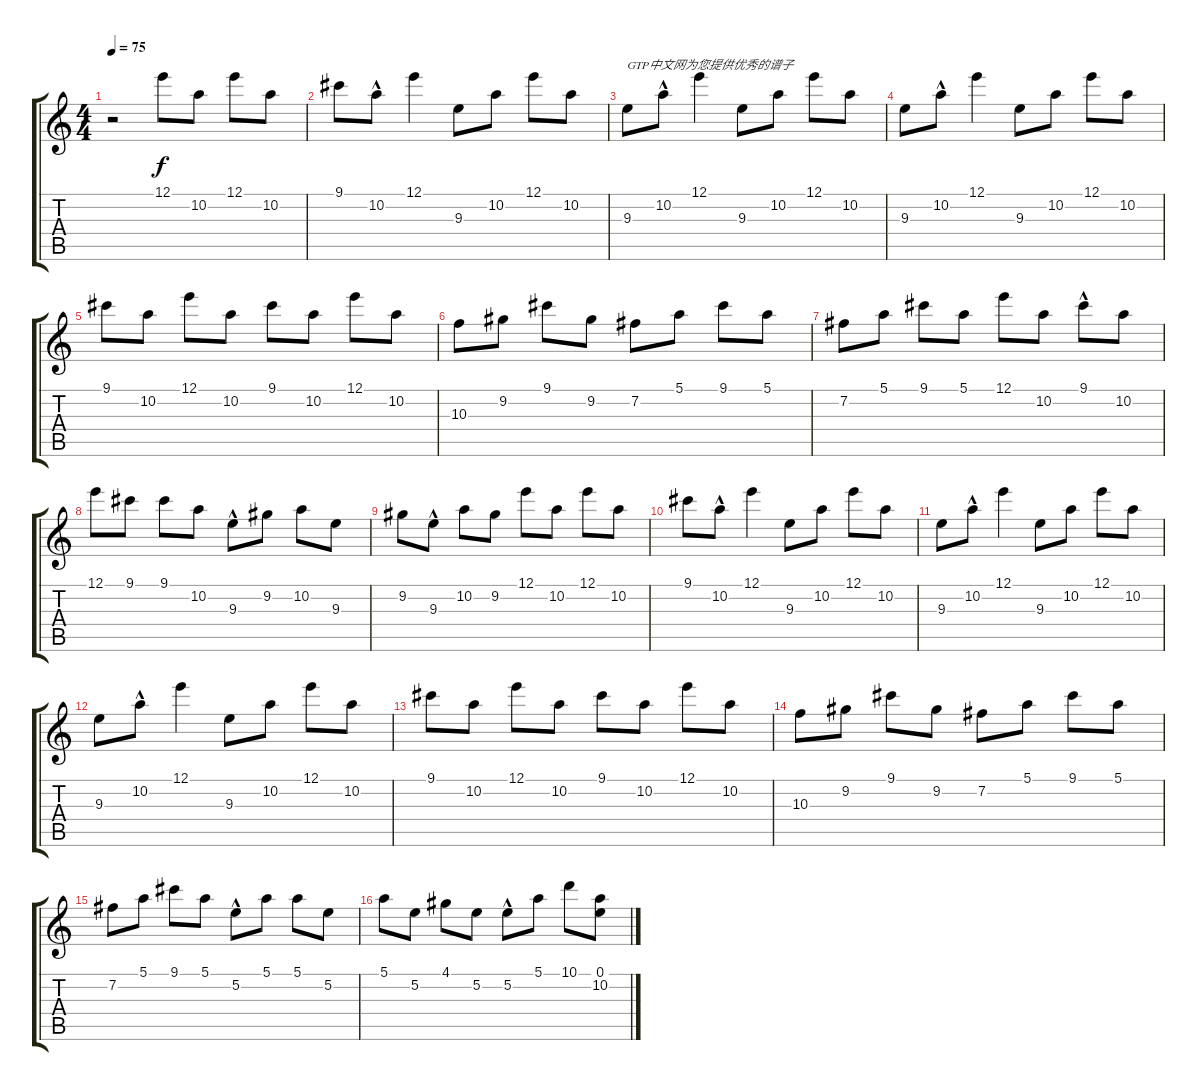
\track "" {instrument electricguitarjazz}
\staff {score tabs}
\tuning (E4 B3 G3 D3 A2 E2) {hide}
\ts (4 4)
\tempo 75
\clef g2
\ks c
r.2{dy f instrument electricguitarjazz} 12.1.8 10.2.8 12.1.8 10.2.8 |
9.1.8 10.2{hac}.8 12.1.4 9.3.8 10.2.8 12.1.8 10.2.8 |
9.3.8{txt "GTP中文网为您提供优秀的谱子"} 10.2{hac}.8 12.1.4 9.3.8 10.2.8 12.1.8 10.2.8 |
9.3.8 10.2{hac}.8 12.1.4 9.3.8 10.2.8 12.1.8 10.2.8 |
9.1.8 10.2.8 12.1.8 10.2.8 9.1.8 10.2.8 12.1.8 10.2.8 |
10.3.8 9.2.8 9.1.8 9.2.8 7.2.8 5.1.8 9.1.8 5.1.8 |
7.2.8 5.1.8 9.1.8 5.1.8 12.1.8 10.2.8 9.1{hac}.8 10.2.8 |
12.1.8 9.1.8 9.1.8 10.2.8 9.3{hac}.8 9.2.8 10.2.8 9.3.8 |
9.2.8 9.3{hac}.8 10.2.8 9.2.8 12.1.8 10.2.8 12.1.8 10.2.8 |
9.1.8 10.2{hac}.8 12.1.4 9.3.8 10.2.8 12.1.8 10.2.8 |
9.3.8 10.2{hac}.8 12.1.4 9.3.8 10.2.8 12.1.8 10.2.8 |
9.3.8 10.2{hac}.8 12.1.4 9.3.8 10.2.8 12.1.8 10.2.8 |
9.1.8 10.2.8 12.1.8 10.2.8 9.1.8 10.2.8 12.1.8 10.2.8 |
10.3.8 9.2.8 9.1.8 9.2.8 7.2.8 5.1.8 9.1.8 5.1.8 |
7.2.8 5.1.8 9.1.8 5.1.8 5.2{hac}.8 5.1.8 5.1.8 5.2.8 |
5.1.8 5.2.8 4.1.8 5.2.8 5.2{hac}.8 5.1.8 10.1.8 (0.1 10.2).8
